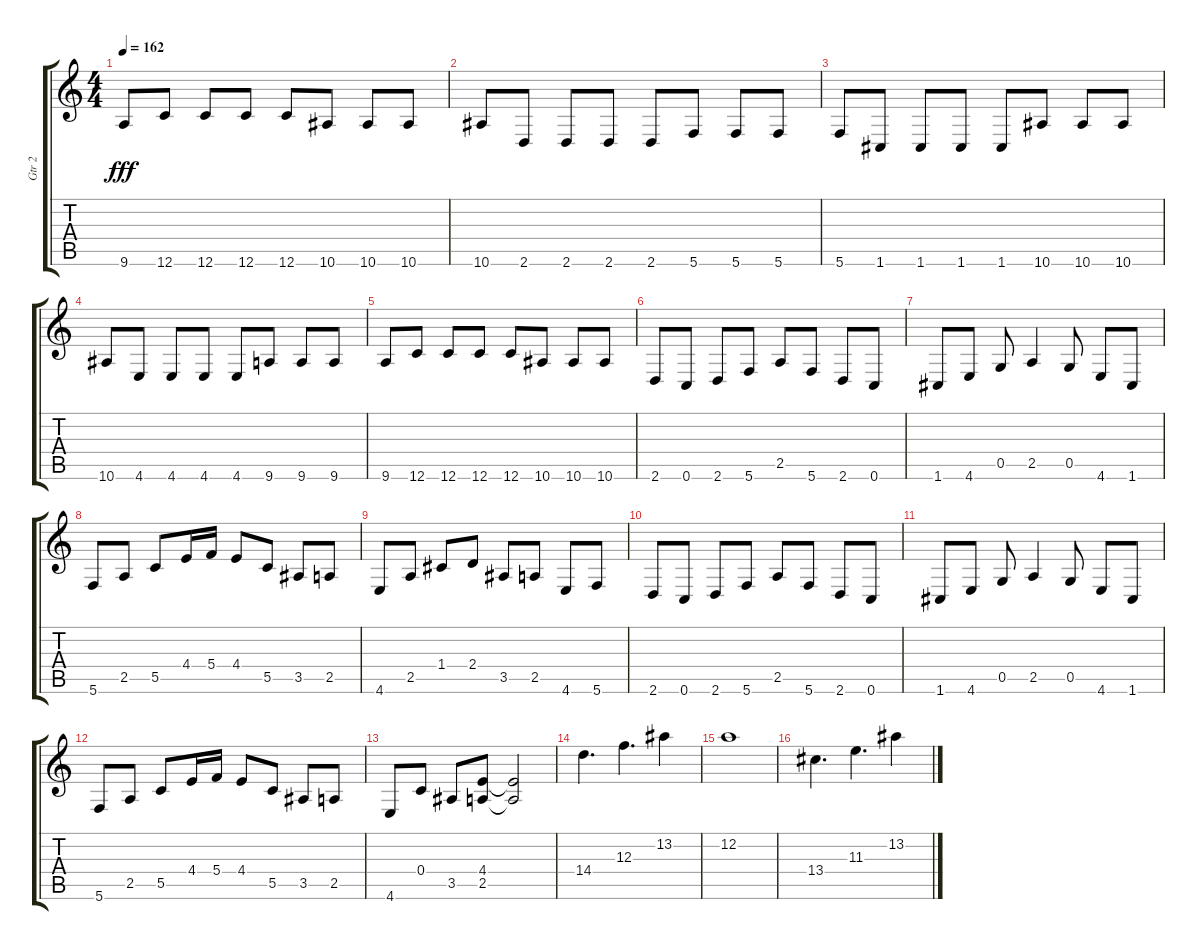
\track ("Gtr 2" "Gtr 2") {instrument overdrivenguitar}
\staff {score tabs}
\tuning (D4 A3 F3 C3 G2 C2) {hide}
\ts (4 4)
\tempo 162
\clef g2
\ks c
9.6.8{dy fff} 12.6.8 12.6.8 12.6.8 12.6.8 10.6.8 10.6.8 10.6.8 |
10.6.8 2.6.8 2.6.8 2.6.8 2.6.8 5.6.8 5.6.8 5.6.8 |
5.6.8 1.6.8 1.6.8 1.6.8 1.6.8 10.6.8 10.6.8 10.6.8 |
10.6.8 4.6.8 4.6.8 4.6.8 4.6.8 9.6.8 9.6.8 9.6.8 |
9.6.8 12.6.8 12.6.8 12.6.8 12.6.8 10.6.8 10.6.8 10.6.8 |
2.6.8 0.6.8 2.6.8 5.6.8 2.5.8 5.6.8 2.6.8 0.6.8 |
1.6.8 4.6.8 0.5.8 2.5.4 0.5.8 4.6.8 1.6.8 |
5.6.8 2.5.8 5.5.8 4.4.16 5.4.16 4.4.8 5.5.8 3.5.8 2.5.8 |
4.6.8 2.5.8 1.4.8 2.4.8 3.5.8 2.5.8 4.6.8 5.6.8 |
2.6.8 0.6.8 2.6.8 5.6.8 2.5.8 5.6.8 2.6.8 0.6.8 |
1.6.8 4.6.8 0.5.8 2.5.4 0.5.8 4.6.8 1.6.8 |
5.6.8 2.5.8 5.5.8 4.4.16 5.4.16 4.4.8 5.5.8 3.5.8 2.5.8 |
4.6.8 0.4.8 3.5.8 (4.4 2.5).8 (4.4{t} 2.5{t}).2 |
14.4.4{d} 12.3.4{d} 13.2.4 |
12.2.1 |
13.4.4{d} 11.3.4{d} 13.2.4
